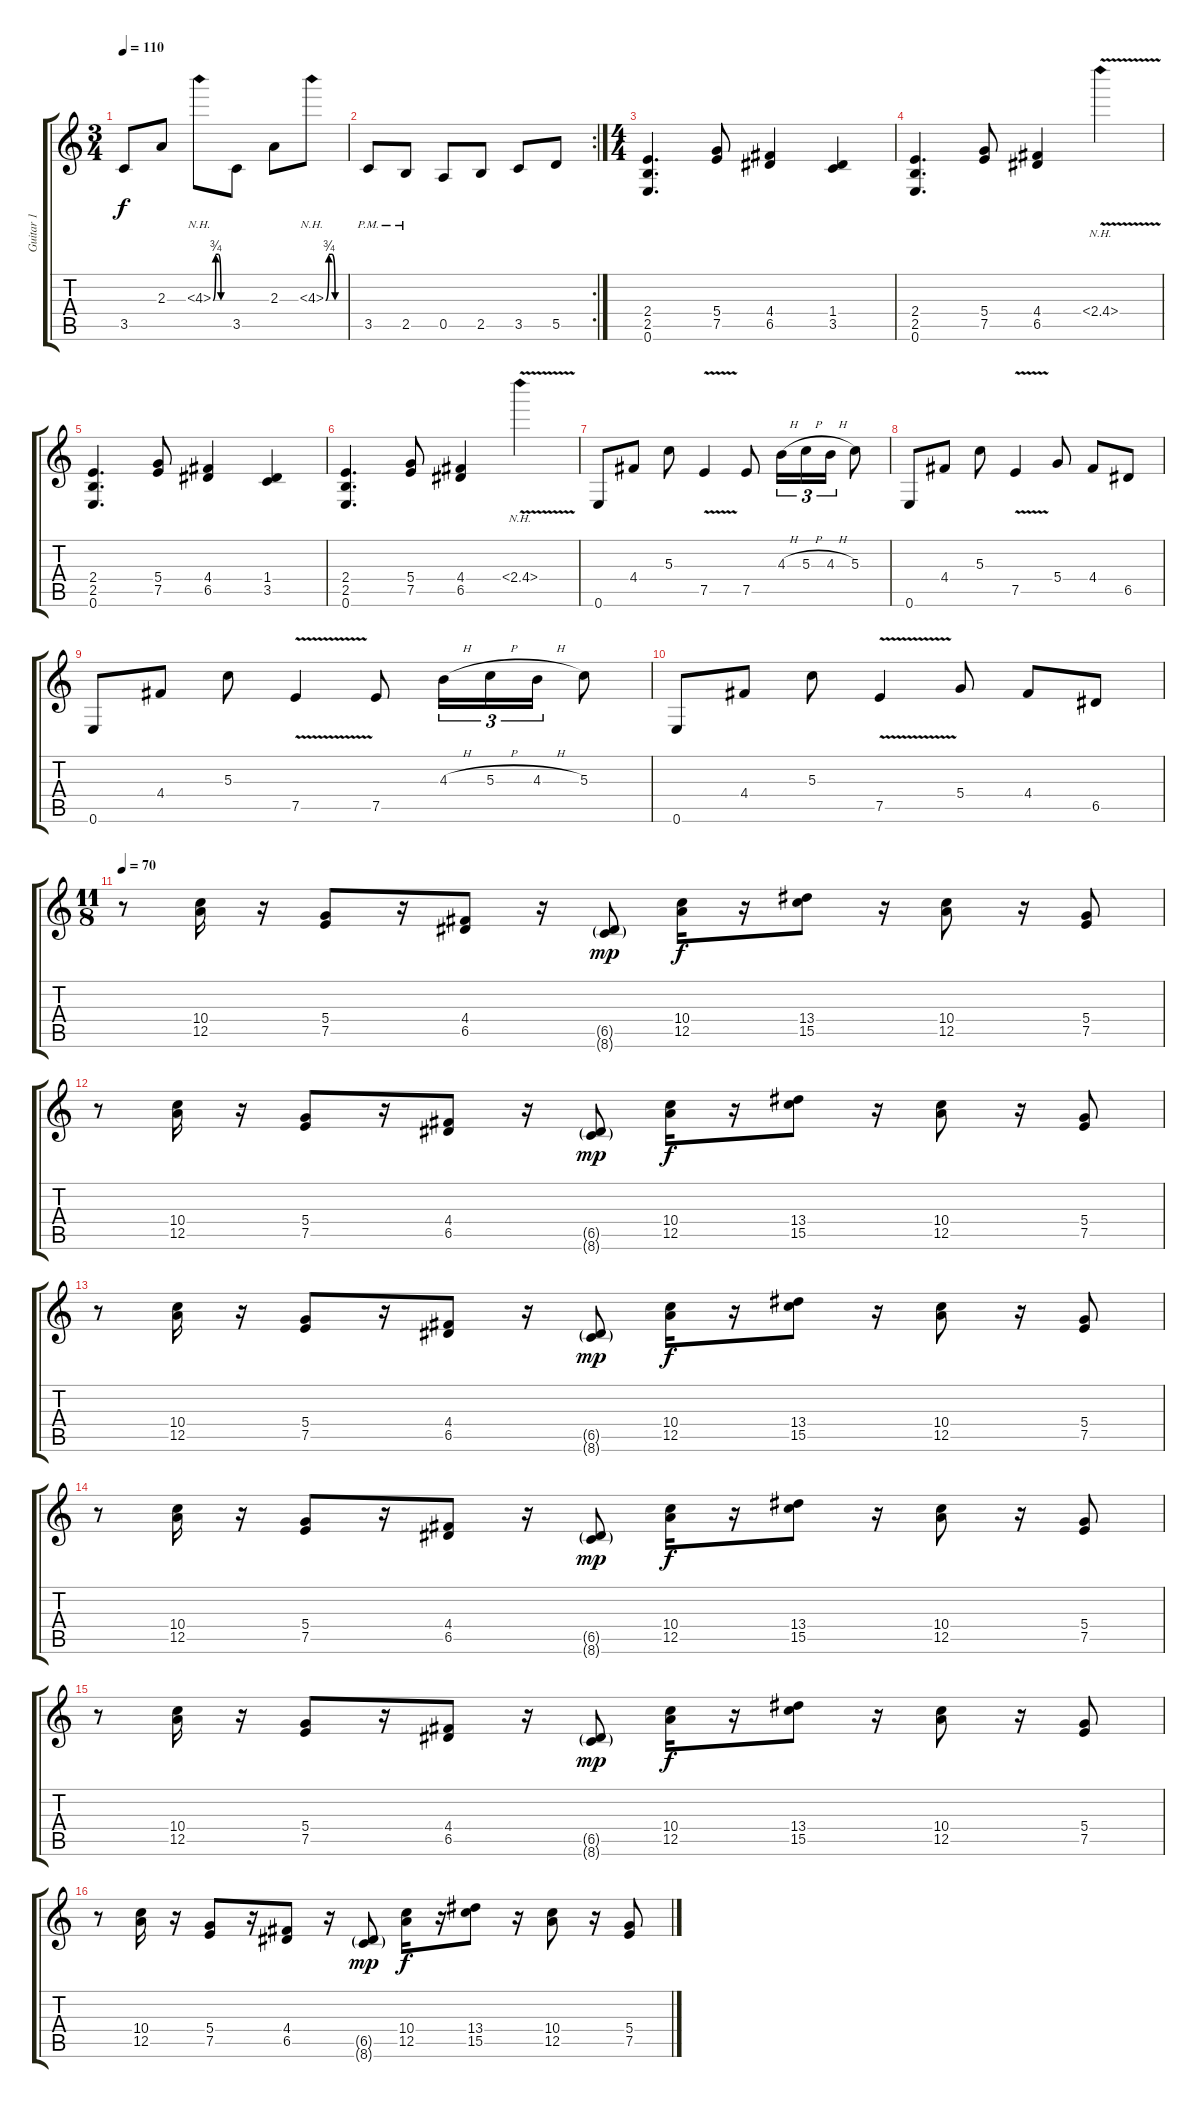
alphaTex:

\track ("Guitar 1" "Guitar 1") {instrument distortionguitar}
\staff {score tabs}
\tuning (E4 B3 G3 D3 A2 E2) {hide}
\ts (3 4)
\tempo 110
\clef g2
\ks c
3.5.8{dy f} 2.3.8 4.3{be (custom 0 0 10 3 20 3 30 0 60 0) nh}.8 3.5.8 2.3.8 4.3{be (custom 0 0 10 3 20 3 30 0 60 0) nh}.8 |
\rc 2
3.5{pm}.8 2.5{pm}.8 0.5.8 2.5.8 3.5.8 5.5.8 |
\ts (4 4)
(2.4 2.5 0.6).4{d} (5.4 7.5).8 (4.4 6.5).4 (1.4 3.5).4 |
(2.4 2.5 0.6).4{d} (5.4 7.5).8 (4.4 6.5).4 2.4{nh v}.4 |
(2.4 2.5 0.6).4{d} (5.4 7.5).8 (4.4 6.5).4 (1.4 3.5).4 |
(2.4 2.5 0.6).4{d} (5.4 7.5).8 (4.4 6.5).4 2.4{nh v}.4 |
0.6.8 4.4.8 5.3.8 7.5{v}.4 7.5.8 4.3{h}.16{tu (3 2)} 5.3{h}.16{tu (3 2)} 4.3{h}.16{tu (3 2)} 5.3.8 |
0.6.8 4.4.8 5.3.8 7.5{v}.4 5.4.8 4.4.8 6.5.8 |
0.6.8 4.4.8 5.3.8 7.5{v}.4 7.5.8 4.3{h}.16{tu (3 2)} 5.3{h}.16{tu (3 2)} 4.3{h}.16{tu (3 2)} 5.3.8 |
0.6.8 4.4.8 5.3.8 7.5{v}.4 5.4.8 4.4.8 6.5.8 |
\ts (11 8)
\tempo 70
r.8 (10.4 12.5).16 r.16 (5.4 7.5).8 r.16 (4.4 6.5).8 r.16 (6.5{g} 8.6{g}).8{dy mp} (10.4 12.5).16{dy f} r.16 (13.4 15.5).8 r.16 (10.4 12.5).8 r.16 (5.4 7.5).8 |
r.8 (10.4 12.5).16 r.16 (5.4 7.5).8 r.16 (4.4 6.5).8 r.16 (6.5{g} 8.6{g}).8{dy mp} (10.4 12.5).16{dy f} r.16 (13.4 15.5).8 r.16 (10.4 12.5).8 r.16 (5.4 7.5).8 |
r.8 (10.4 12.5).16 r.16 (5.4 7.5).8 r.16 (4.4 6.5).8 r.16 (6.5{g} 8.6{g}).8{dy mp} (10.4 12.5).16{dy f} r.16 (13.4 15.5).8 r.16 (10.4 12.5).8 r.16 (5.4 7.5).8 |
r.8 (10.4 12.5).16 r.16 (5.4 7.5).8 r.16 (4.4 6.5).8 r.16 (6.5{g} 8.6{g}).8{dy mp} (10.4 12.5).16{dy f} r.16 (13.4 15.5).8 r.16 (10.4 12.5).8 r.16 (5.4 7.5).8 |
r.8 (10.4 12.5).16 r.16 (5.4 7.5).8 r.16 (4.4 6.5).8 r.16 (6.5{g} 8.6{g}).8{dy mp} (10.4 12.5).16{dy f} r.16 (13.4 15.5).8 r.16 (10.4 12.5).8 r.16 (5.4 7.5).8 |
r.8 (10.4 12.5).16 r.16 (5.4 7.5).8 r.16 (4.4 6.5).8 r.16 (6.5{g} 8.6{g}).8{dy mp} (10.4 12.5).16{dy f} r.16 (13.4 15.5).8 r.16 (10.4 12.5).8 r.16 (5.4 7.5).8
